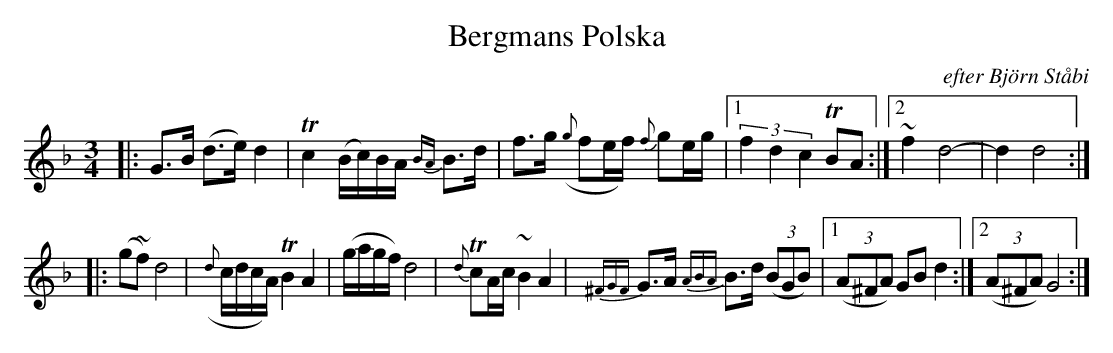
X:1
T:Bergmans Polska
O:efter Bj\"orn St\aabi
M:3/4
L: 1/8
K: GDor
|: G>B (d>e) d2 | Tc2 (B/c/)B/A/ {BA}B>d | f>g ({g}fe/f/) {f}ge/g/ |1 (3f2d2c2 TBA :|2 ~f2 d4- | d2 d4 :|
|: (g~f) d4 | ({d}c/d/c/A/) TB2 A2 | (g/a/g/f/) d4 | {d}TcA/c/ ~B2 A2 | {^FGF}G>A {ABA}B>d ((3BGB) |1 ((3A^FA) GB d2 :|2 ((3A^FA) G4 :|
